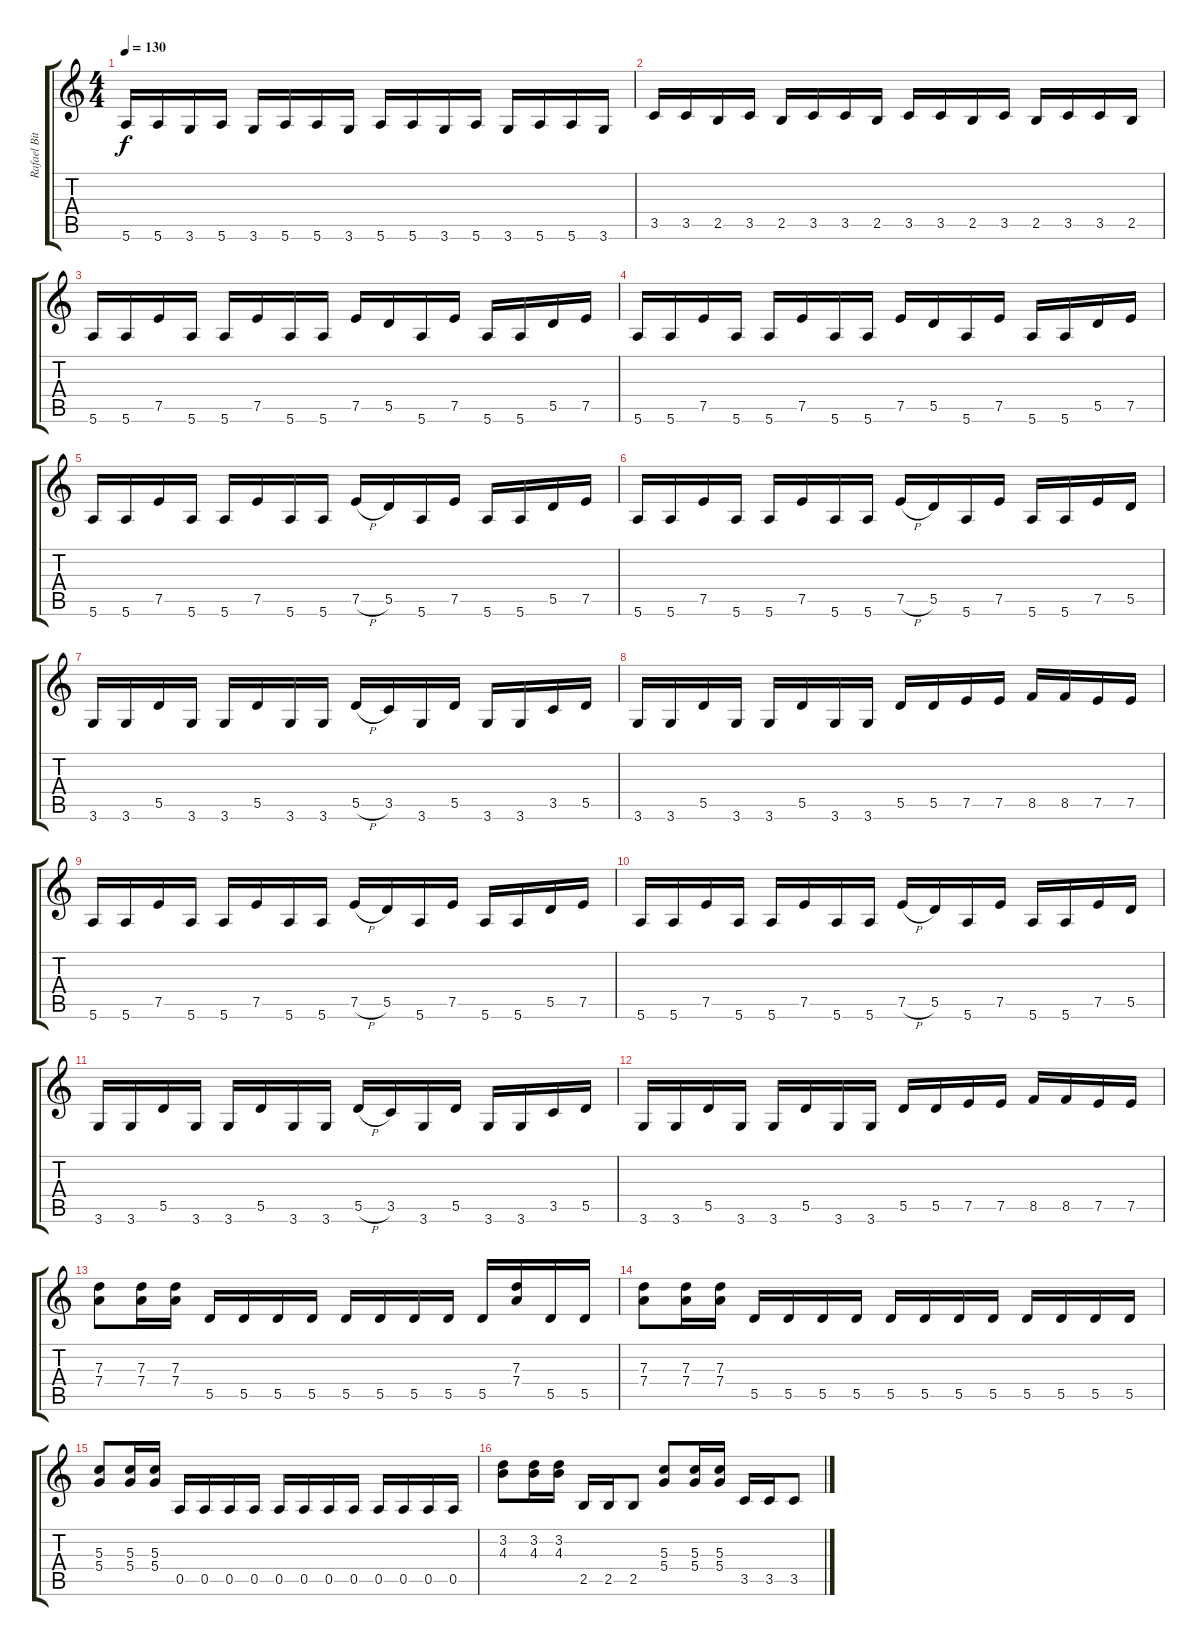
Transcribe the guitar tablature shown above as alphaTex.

\track ("Rafael Bittencourt" "Rafael Bit") {instrument distortionguitar}
\staff {score tabs}
\tuning (E4 B3 G3 D3 A2 E2) {hide}
\ts (4 4)
\tempo 130
\clef g2
\ks c
5.6.16{dy f} 5.6.16 3.6.16 5.6.16 3.6.16 5.6.16 5.6.16 3.6.16 5.6.16 5.6.16 3.6.16 5.6.16 3.6.16 5.6.16 5.6.16 3.6.16 |
3.5.16 3.5.16 2.5.16 3.5.16 2.5.16 3.5.16 3.5.16 2.5.16 3.5.16 3.5.16 2.5.16 3.5.16 2.5.16 3.5.16 3.5.16 2.5.16 |
5.6.16 5.6.16 7.5.16 5.6.16 5.6.16 7.5.16 5.6.16 5.6.16 7.5.16 5.5.16 5.6.16 7.5.16 5.6.16 5.6.16 5.5.16 7.5.16 |
5.6.16 5.6.16 7.5.16 5.6.16 5.6.16 7.5.16 5.6.16 5.6.16 7.5.16 5.5.16 5.6.16 7.5.16 5.6.16 5.6.16 5.5.16 7.5.16 |
5.6.16 5.6.16 7.5.16 5.6.16 5.6.16 7.5.16 5.6.16 5.6.16 7.5{h}.16 5.5.16 5.6.16 7.5.16 5.6.16 5.6.16 5.5.16 7.5.16 |
5.6.16 5.6.16 7.5.16 5.6.16 5.6.16 7.5.16 5.6.16 5.6.16 7.5{h}.16 5.5.16 5.6.16 7.5.16 5.6.16 5.6.16 7.5.16 5.5.16 |
3.6.16 3.6.16 5.5.16 3.6.16 3.6.16 5.5.16 3.6.16 3.6.16 5.5{h}.16 3.5.16 3.6.16 5.5.16 3.6.16 3.6.16 3.5.16 5.5.16 |
3.6.16 3.6.16 5.5.16 3.6.16 3.6.16 5.5.16 3.6.16 3.6.16 5.5.16 5.5.16 7.5.16 7.5.16 8.5.16 8.5.16 7.5.16 7.5.16 |
5.6.16 5.6.16 7.5.16 5.6.16 5.6.16 7.5.16 5.6.16 5.6.16 7.5{h}.16 5.5.16 5.6.16 7.5.16 5.6.16 5.6.16 5.5.16 7.5.16 |
5.6.16 5.6.16 7.5.16 5.6.16 5.6.16 7.5.16 5.6.16 5.6.16 7.5{h}.16 5.5.16 5.6.16 7.5.16 5.6.16 5.6.16 7.5.16 5.5.16 |
3.6.16 3.6.16 5.5.16 3.6.16 3.6.16 5.5.16 3.6.16 3.6.16 5.5{h}.16 3.5.16 3.6.16 5.5.16 3.6.16 3.6.16 3.5.16 5.5.16 |
3.6.16 3.6.16 5.5.16 3.6.16 3.6.16 5.5.16 3.6.16 3.6.16 5.5.16 5.5.16 7.5.16 7.5.16 8.5.16 8.5.16 7.5.16 7.5.16 |
(7.3 7.4).8 (7.3 7.4).16 (7.3 7.4).16 5.5.16 5.5.16 5.5.16 5.5.16 5.5.16 5.5.16 5.5.16 5.5.16 5.5.16 (7.3 7.4).16 5.5.16 5.5.16 |
(7.3 7.4).8 (7.3 7.4).16 (7.3 7.4).16 5.5.16 5.5.16 5.5.16 5.5.16 5.5.16 5.5.16 5.5.16 5.5.16 5.5.16 5.5.16 5.5.16 5.5.16 |
(5.3 5.4).8 (5.3 5.4).16 (5.3 5.4).16 0.5.16 0.5.16 0.5.16 0.5.16 0.5.16 0.5.16 0.5.16 0.5.16 0.5.16 0.5.16 0.5.16 0.5.16 |
(3.2 4.3).8 (3.2 4.3).16 (3.2 4.3).16 2.5.16 2.5.16 2.5.8 (5.3 5.4).8 (5.3 5.4).16 (5.3 5.4).16 3.5.16 3.5.16 3.5.8
